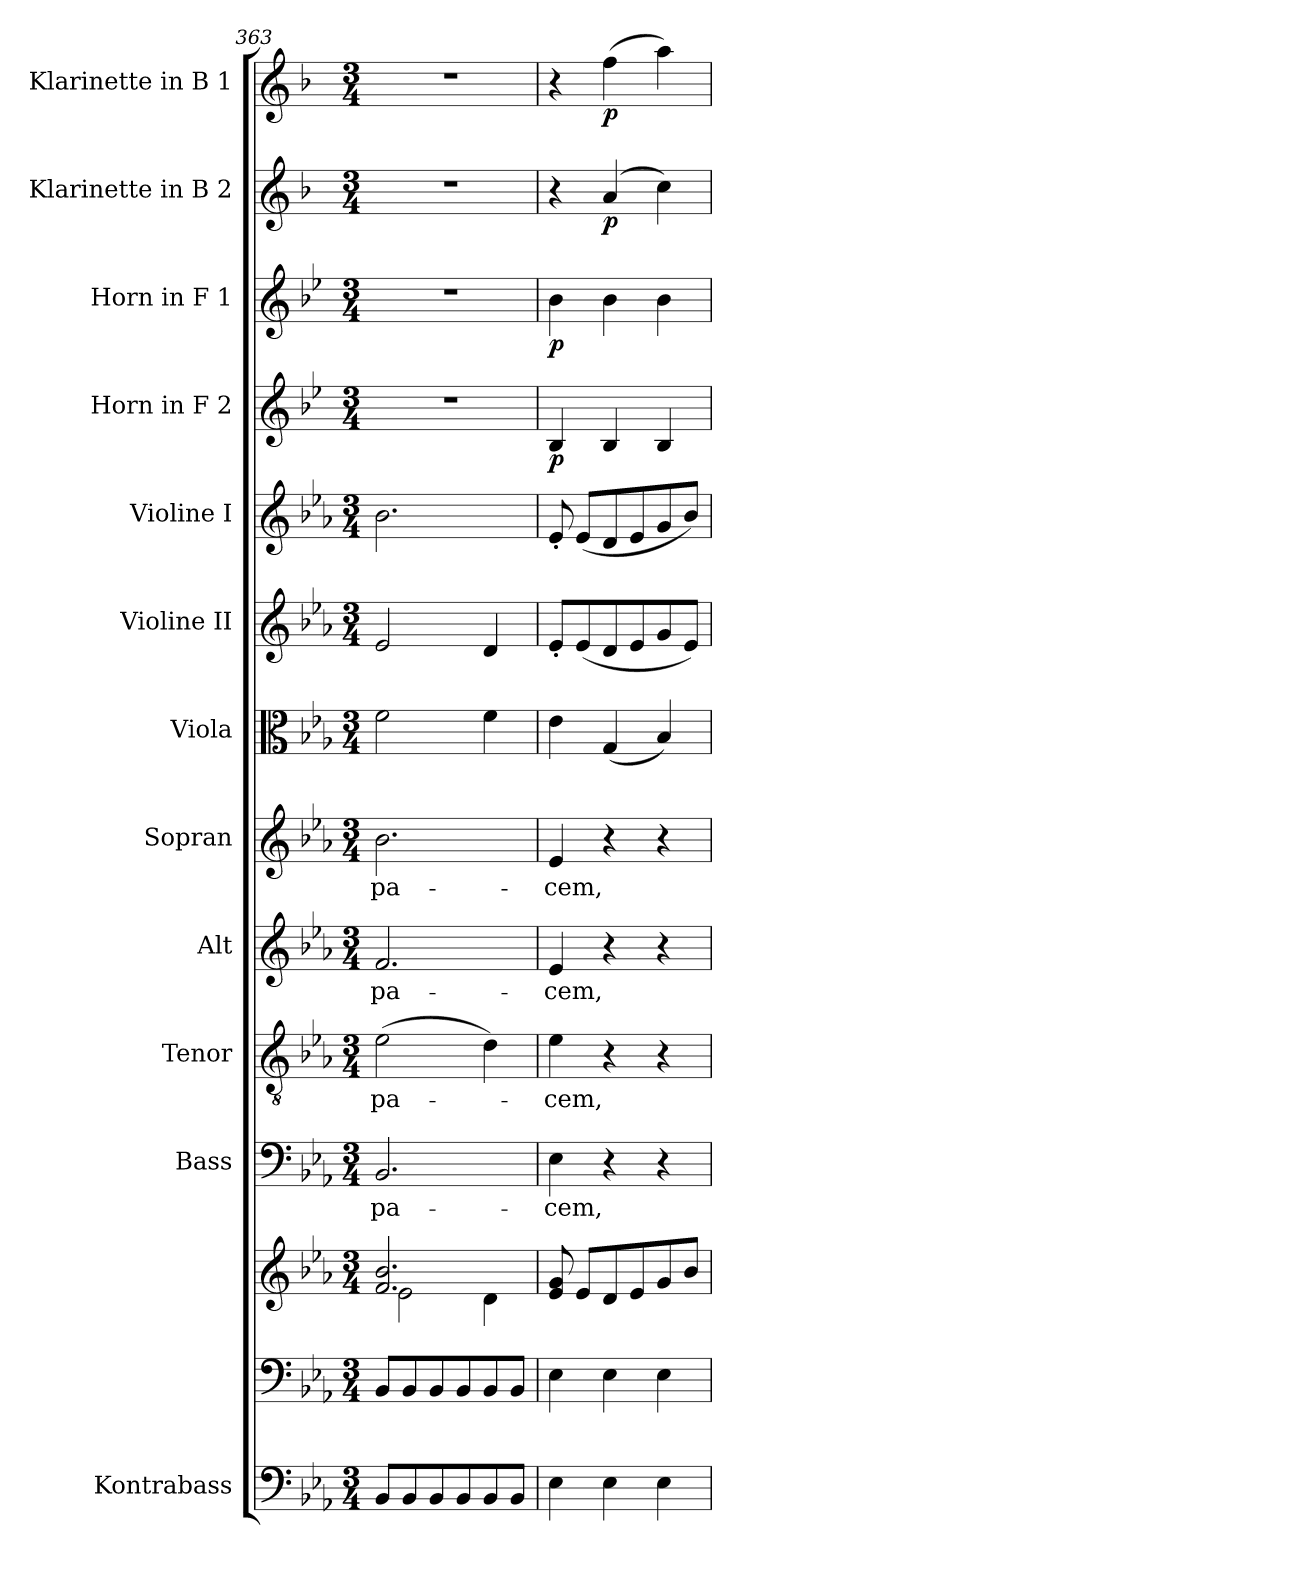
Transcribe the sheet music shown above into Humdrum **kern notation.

**kern	**kern	**kern	**kern	**text	**kern	**text	**kern	**text	**kern	**text	**kern	**kern	**kern	**kern	**dynam	**kern	**dynam	**kern	**dynam	**kern	**dynam
*part13	*part12	*part12	*part11	*part11	*part10	*part10	*part9	*part9	*part8	*part8	*part7	*part6	*part5	*part4	*part4	*part3	*part3	*part2	*part2	*part1	*part1
*staff14	*staff13	*staff12	*staff11	*staff11	*staff10	*staff10	*staff9	*staff9	*staff8	*staff8	*staff7	*staff6	*staff5	*staff4	*staff4	*staff3	*staff3	*staff2	*staff2	*staff1	*staff1
*I"Kontrabass	*	*	*I"Bass	*	*I"Tenor	*	*I"Alt	*	*I"Sopran	*	*I"Viola	*I"Violine II	*I"Violine I	*I"Horn in F 2	*	*I"Horn in F 1	*	*I"Klarinette in B 2	*	*I"Klarinette in B 1	*
*I'Kb.	*	*	*I'B	*	*I'T	*	*I'A	*	*I'S	*	*I'Vla.	*I'Vl. II	*I'Vl. I	*I'Hrn. 2	*	*I'Hrn. 1	*	*	*	*	*
*clefF4	*clefF4	*clefG2	*clefF4	*	*clefGv2	*	*clefG2	*	*clefG2	*	*clefC3	*clefG2	*clefG2	*clefG2	*	*clefG2	*	*clefG2	*	*clefG2	*
*ITrd7c12	*	*	*	*	*	*	*	*	*	*	*	*	*	*ITrd4c7	*	*ITrd4c7	*	*ITrd1c2	*	*ITrd1c2	*
*k[b-e-a-]	*k[b-e-a-]	*k[b-e-a-]	*k[b-e-a-]	*	*k[b-e-a-]	*	*k[b-e-a-]	*	*k[b-e-a-]	*	*k[b-e-a-]	*k[b-e-a-]	*k[b-e-a-]	*k[b-e-a-]	*	*k[b-e-a-]	*	*k[b-e-a-]	*	*k[b-e-a-]	*
*E-:	*E-:	*E-:	*E-:	*	*E-:	*	*E-:	*	*E-:	*	*E-:	*E-:	*E-:	*E-:	*	*E-:	*	*E-:	*	*E-:	*
*M3/4	*M3/4	*M3/4	*M3/4	*	*M3/4	*	*M3/4	*	*M3/4	*	*M3/4	*M3/4	*M3/4	*M3/4	*	*M3/4	*	*M3/4	*	*M3/4	*
=363	=363	=363	=363	=363	=363	=363	=363	=363	=363	=363	=363	=363	=363	=363	=363	=363	=363	=363	=363	=363	=363
*	*	*^	*	*	*	*	*	*	*	*	*	*	*	*	*	*	*	*	*	*	*
!	!	!	!	!	!LO:LY:b	!	!LO:LY:b	!	!LO:LY:b	!	!LO:LY:b	!	!	!	!	!	!	!	!	!	!	!
8BBB-/L	8BB-/L	2.f/ 2.b-/	2e-\	2.BB-/	pa-	(>2e-\	pa-	2.f/	pa-	2.b-\	pa-	2f\	2e-/	2.b-\	2.r	.	2.r	.	2.r	.	2.r	.
8BBB-/	8BB-/	.	.	.	.	.	.	.	.	.	.	.	.	.	.	.	.	.	.	.	.	.
8BBB-/	8BB-/	.	.	.	.	.	.	.	.	.	.	.	.	.	.	.	.	.	.	.	.	.
8BBB-/	8BB-/	.	.	.	.	.	.	.	.	.	.	.	.	.	.	.	.	.	.	.	.	.
8BBB-/	8BB-/	.	4d\	.	.	4d\)	.	.	.	.	.	4f\	4d/	.	.	.	.	.	.	.	.	.
8BBB-/J	8BB-/J	.	.	.	.	.	.	.	.	.	.	.	.	.	.	.	.	.	.	.	.	.
*	*	*v	*v	*	*	*	*	*	*	*	*	*	*	*	*	*	*	*	*	*	*	*
=364	=364	=364	=364	=364	=364	=364	=364	=364	=364	=364	=364	=364	=364	=364	=364	=364	=364	=364	=364	=364	=364
!	!	!	!	!LO:LY:b	!	!LO:LY:b	!	!LO:LY:b	!	!LO:LY:b	!	!	!	!	!LO:DY:b	!	!LO:DY:b	!	!	!	!
4EE-\	4E-\	8e-/ 8g/	4E-\	-cem,	4e-\	-cem,	4e-/	-cem,	4e-/	-cem,	4e-\	8e-'</L	8e-'</	4E-/	p	4e-\	p	4r	.	4r	.
.	.	8e-/L	.	.	.	.	.	.	.	.	.	(<8e-/	(<8e-/L	.	.	.	.	.	.	.	.
!	!	!	!	!	!	!	!	!	!	!	!	!	!	!	!	!	!	!	!LO:DY:b	!	!LO:DY:b
4EE-\	4E-\	8d/	4r	.	4r	.	4r	.	4r	.	(<4G/	8d/	8d/	4E-/	.	4e-\	.	(4g/	p	(>4ee-\	p
.	.	8e-/	.	.	.	.	.	.	.	.	.	8e-/	8e-/	.	.	.	.	.	.	.	.
4EE-\	4E-\	8g/	4r	.	4r	.	4r	.	4r	.	4B-/)	8g/	8g/	4E-/	.	4e-\	.	4b-\)	.	4gg\)	.
.	.	8b-/J	.	.	.	.	.	.	.	.	.	8e-/J)	8b-/J)	.	.	.	.	.	.	.	.
=	=	=	=	=	=	=	=	=	=	=	=	=	=	=	=	=	=	=	=	=	=
*-	*-	*-	*-	*-	*-	*-	*-	*-	*-	*-	*-	*-	*-	*-	*-	*-	*-	*-	*-	*-	*-
